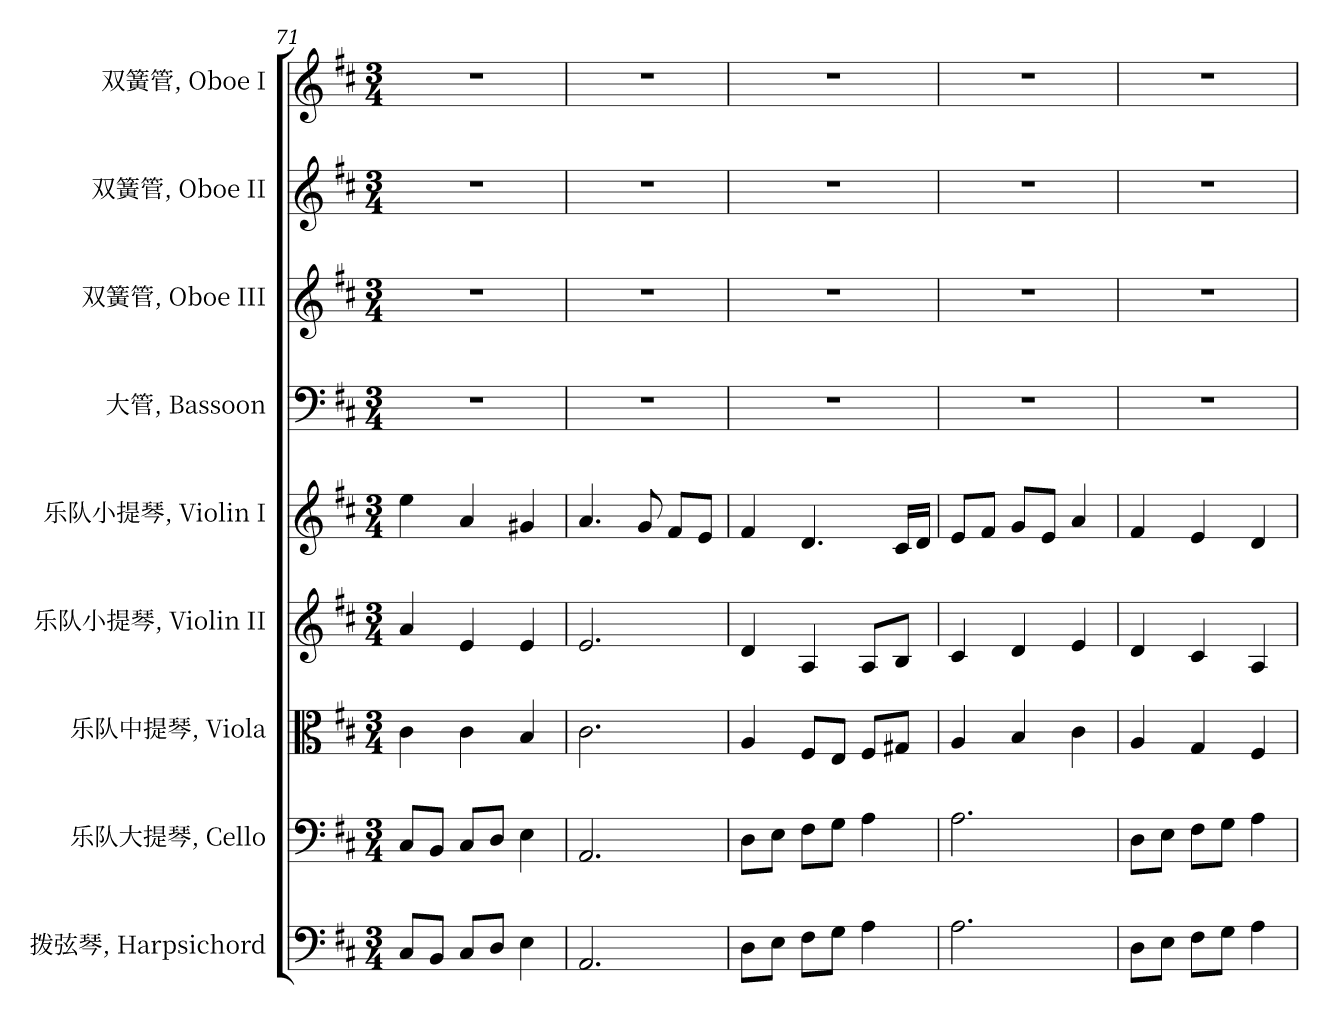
**kern	**kern	**kern	**kern	**kern	**kern	**kern	**kern	**kern
*part9	*part8	*part7	*part6	*part5	*part4	*part3	*part2	*part1
*staff9	*staff8	*staff7	*staff6	*staff5	*staff4	*staff3	*staff2	*staff1
*I"拨弦琴, Harpsichord	*I"乐队大提琴, Cello	*I"乐队中提琴, Viola	*I"乐队小提琴, Violin II	*I"乐队小提琴, Violin I	*I"大管, Bassoon	*I"双簧管, Oboe III	*I"双簧管, Oboe II	*I"双簧管, Oboe I
*I'Hch.	*	*	*	*	*I'Bsn.	*I'Ob.	*I'Ob.	*I'Ob.
*clefF4	*clefF4	*clefC3	*clefG2	*clefG2	*clefF4	*clefG2	*clefG2	*clefG2
*k[f#c#]	*k[f#c#]	*k[f#c#]	*k[f#c#]	*k[f#c#]	*k[f#c#]	*k[f#c#]	*k[f#c#]	*k[f#c#]
*M3/4	*M3/4	*M3/4	*M3/4	*M3/4	*M3/4	*M3/4	*M3/4	*M3/4
=71	=71	=71	=71	=71	=71	=71	=71	=71
8C#/L	8C#/L	4c#\	4a/	4ee\	2.r	2.r	2.r	2.r
8BB/J	8BB/J	.	.	.	.	.	.	.
8C#/L	8C#/L	4c#\	4e/	4a/	.	.	.	.
8D/J	8D/J	.	.	.	.	.	.	.
4E\	4E\	4B/	4e/	4g#X/	.	.	.	.
=72	=72	=72	=72	=72	=72	=72	=72	=72
2.AA/	2.AA/	2.c#\	2.e/	4.a/	2.r	2.r	2.r	2.r
.	.	.	.	8g/	.	.	.	.
.	.	.	.	8f#/L	.	.	.	.
.	.	.	.	8e/J	.	.	.	.
!!LO:PB:g=z
=73	=73	=73	=73	=73	=73	=73	=73	=73
8D\L	8D\L	4A/	4d/	4f#/	2.r	2.r	2.r	2.r
8E\J	8E\J	.	.	.	.	.	.	.
8F#\L	8F#\L	8F#/L	4A/	4.d/	.	.	.	.
8G\J	8G\J	8E/J	.	.	.	.	.	.
4A\	4A\	8F#/L	8A/L	.	.	.	.	.
.	.	8G#X/J	8B/J	16c#/LL	.	.	.	.
.	.	.	.	16d/JJ	.	.	.	.
=74	=74	=74	=74	=74	=74	=74	=74	=74
2.A\	2.A\	4A/	4c#/	8e/L	2.r	2.r	2.r	2.r
.	.	.	.	8f#/J	.	.	.	.
.	.	4B/	4d/	8g/L	.	.	.	.
.	.	.	.	8e/J	.	.	.	.
.	.	4c#\	4e/	4a/	.	.	.	.
=75	=75	=75	=75	=75	=75	=75	=75	=75
8D\L	8D\L	4A/	4d/	4f#/	2.r	2.r	2.r	2.r
8E\J	8E\J	.	.	.	.	.	.	.
8F#\L	8F#\L	4G/	4c#/	4e/	.	.	.	.
8G\J	8G\J	.	.	.	.	.	.	.
4A\	4A\	4F#/	4A/	4d/	.	.	.	.
=	=	=	=	=	=	=	=	=
*-	*-	*-	*-	*-	*-	*-	*-	*-
